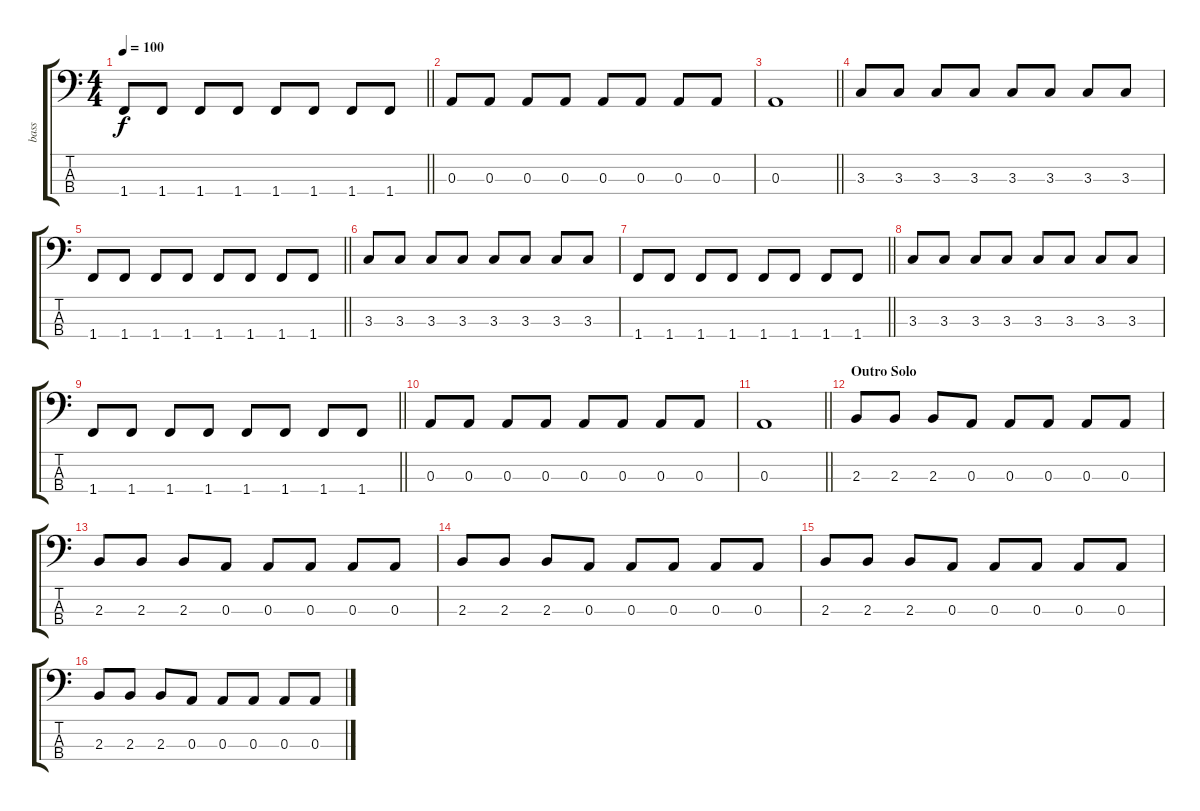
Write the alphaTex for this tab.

\track ("bass" "bass") {instrument electricbassfinger}
\staff {score tabs}
\tuning (G2 D2 A1 E1) {hide}
\ts (4 4)
\tempo 100
\clef f4
\barLineRight lightlight
\ks c
1.4.8{dy f} 1.4.8 1.4.8 1.4.8 1.4.8 1.4.8 1.4.8 1.4.8 |
0.3.8 0.3.8 0.3.8 0.3.8 0.3.8 0.3.8 0.3.8 0.3.8 |
\barLineRight lightlight
0.3.1 |
3.3.8 3.3.8 3.3.8 3.3.8 3.3.8 3.3.8 3.3.8 3.3.8 |
\barLineRight lightlight
1.4.8 1.4.8 1.4.8 1.4.8 1.4.8 1.4.8 1.4.8 1.4.8 |
3.3.8 3.3.8 3.3.8 3.3.8 3.3.8 3.3.8 3.3.8 3.3.8 |
\barLineRight lightlight
1.4.8 1.4.8 1.4.8 1.4.8 1.4.8 1.4.8 1.4.8 1.4.8 |
3.3.8 3.3.8 3.3.8 3.3.8 3.3.8 3.3.8 3.3.8 3.3.8 |
\barLineRight lightlight
1.4.8 1.4.8 1.4.8 1.4.8 1.4.8 1.4.8 1.4.8 1.4.8 |
0.3.8 0.3.8 0.3.8 0.3.8 0.3.8 0.3.8 0.3.8 0.3.8 |
\barLineRight lightlight
0.3.1 |
\section ("" "Outro Solo")
2.3.8 2.3.8 2.3.8 0.3.8 0.3.8 0.3.8 0.3.8 0.3.8 |
2.3.8 2.3.8 2.3.8 0.3.8 0.3.8 0.3.8 0.3.8 0.3.8 |
2.3.8 2.3.8 2.3.8 0.3.8 0.3.8 0.3.8 0.3.8 0.3.8 |
2.3.8 2.3.8 2.3.8 0.3.8 0.3.8 0.3.8 0.3.8 0.3.8 |
2.3.8 2.3.8 2.3.8 0.3.8 0.3.8 0.3.8 0.3.8 0.3.8
